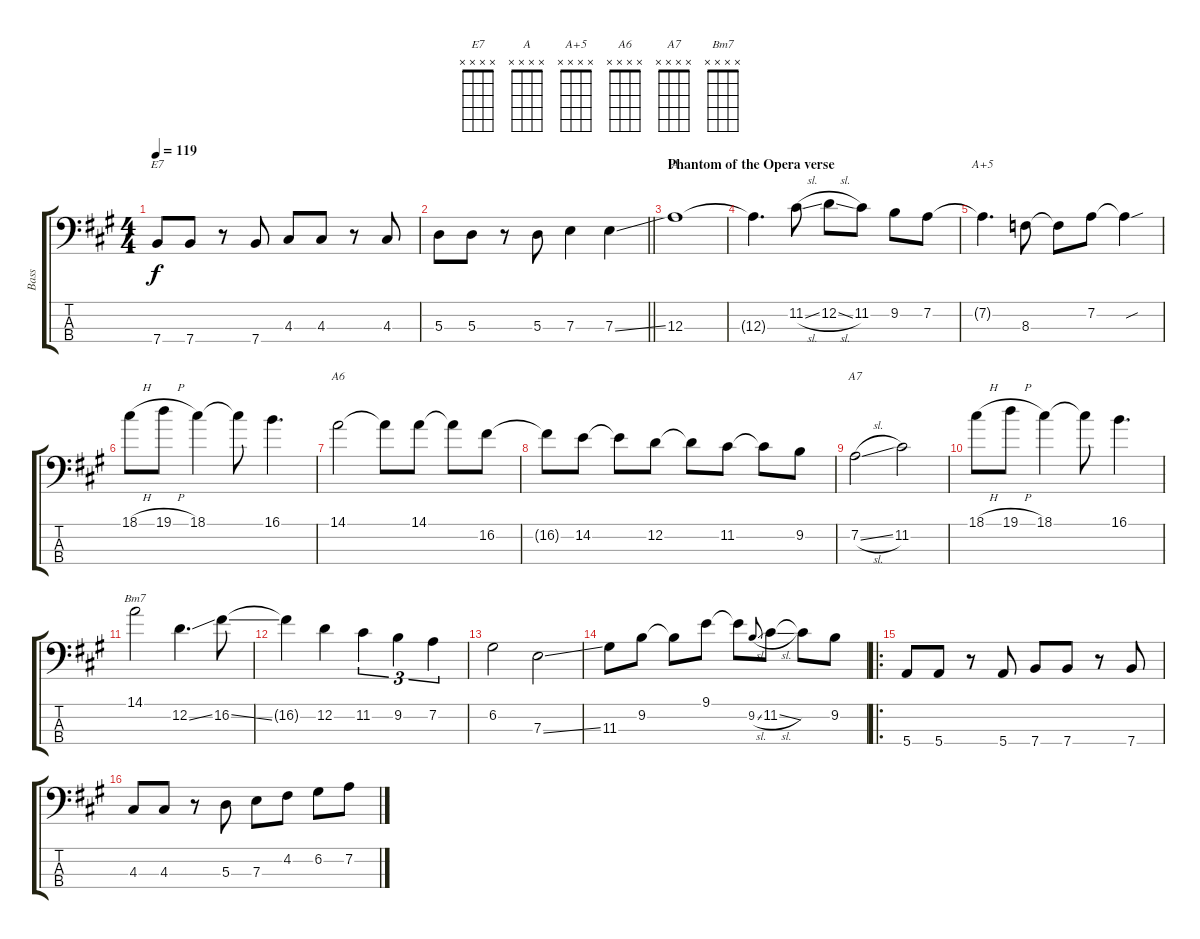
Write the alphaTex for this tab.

\track ("Bass" "Bass") {instrument electricbassfinger}
\staff {score tabs}
\tuning (G2 D2 A1 E1) {hide}
\chord ("E7" x x x x)
\chord ("A" x x x x)
\chord ("A+5" x x x x)
\chord ("A6" x x x x)
\chord ("A7" x x x x)
\chord ("Bm7" x x x x)
\ts (4 4)
\tempo 119
\clef f4
\ks a
7.4.8{ch "E7" dy f} 7.4.8 r.8 7.4.8 4.3.8 4.3.8 r.8 4.3.8 |
\barLineRight lightlight
5.3.8 5.3.8 r.8 5.3.8 7.3.4 7.3{ss}.4 |
\section ("" "Phantom of the Opera verse")
12.3.1{ch "A"} |
12.3{t}.4{d} 11.2{sl}.8 12.2{sl}.8 11.2.8 9.2.8 7.2.8 |
7.2{t}.4{d ch "A+5"} 8.3.8 8.3{t}.8 7.2.8 7.2{sou t}.4 |
18.1{h}.8 19.1{h}.8 18.1.4 18.1{t}.8 16.1.4{d} |
14.1.2{ch "A6"} 14.1{t}.8 14.1.8 14.1{t}.8 16.2.8 |
16.2{t}.8 14.2.8 14.2{t}.8 12.2.8 12.2{t}.8 11.2.8 11.2{t}.8 9.2.8 |
7.2{sl}.2{ch "A7"} 11.2.2 |
18.1{h}.8 19.1{h}.8 18.1.4 18.1{t}.8 16.1.4{d} |
14.1.2{ch "Bm7"} 12.2{ss}.4{d} 16.2{ss}.8 |
16.2{t}.4 12.2.4 11.2.4{tu (3 2)} 9.2.4{tu (3 2)} 7.2.4{tu (3 2)} |
6.2.2 7.3{ss}.2 |
11.3.8 9.2.8 9.2{t}.8 9.1.8 9.1{t}.8 9.2{sl}.8{gr onbeat} 11.2{sl}.8 11.2{t}.8 9.2.8 |
\ro
5.4.8 5.4.8 r.8 5.4.8 7.4.8 7.4.8 r.8 7.4.8 |
4.3.8 4.3.8 r.8 5.3.8 7.3.8 4.2.8 6.2.8 7.2.8
